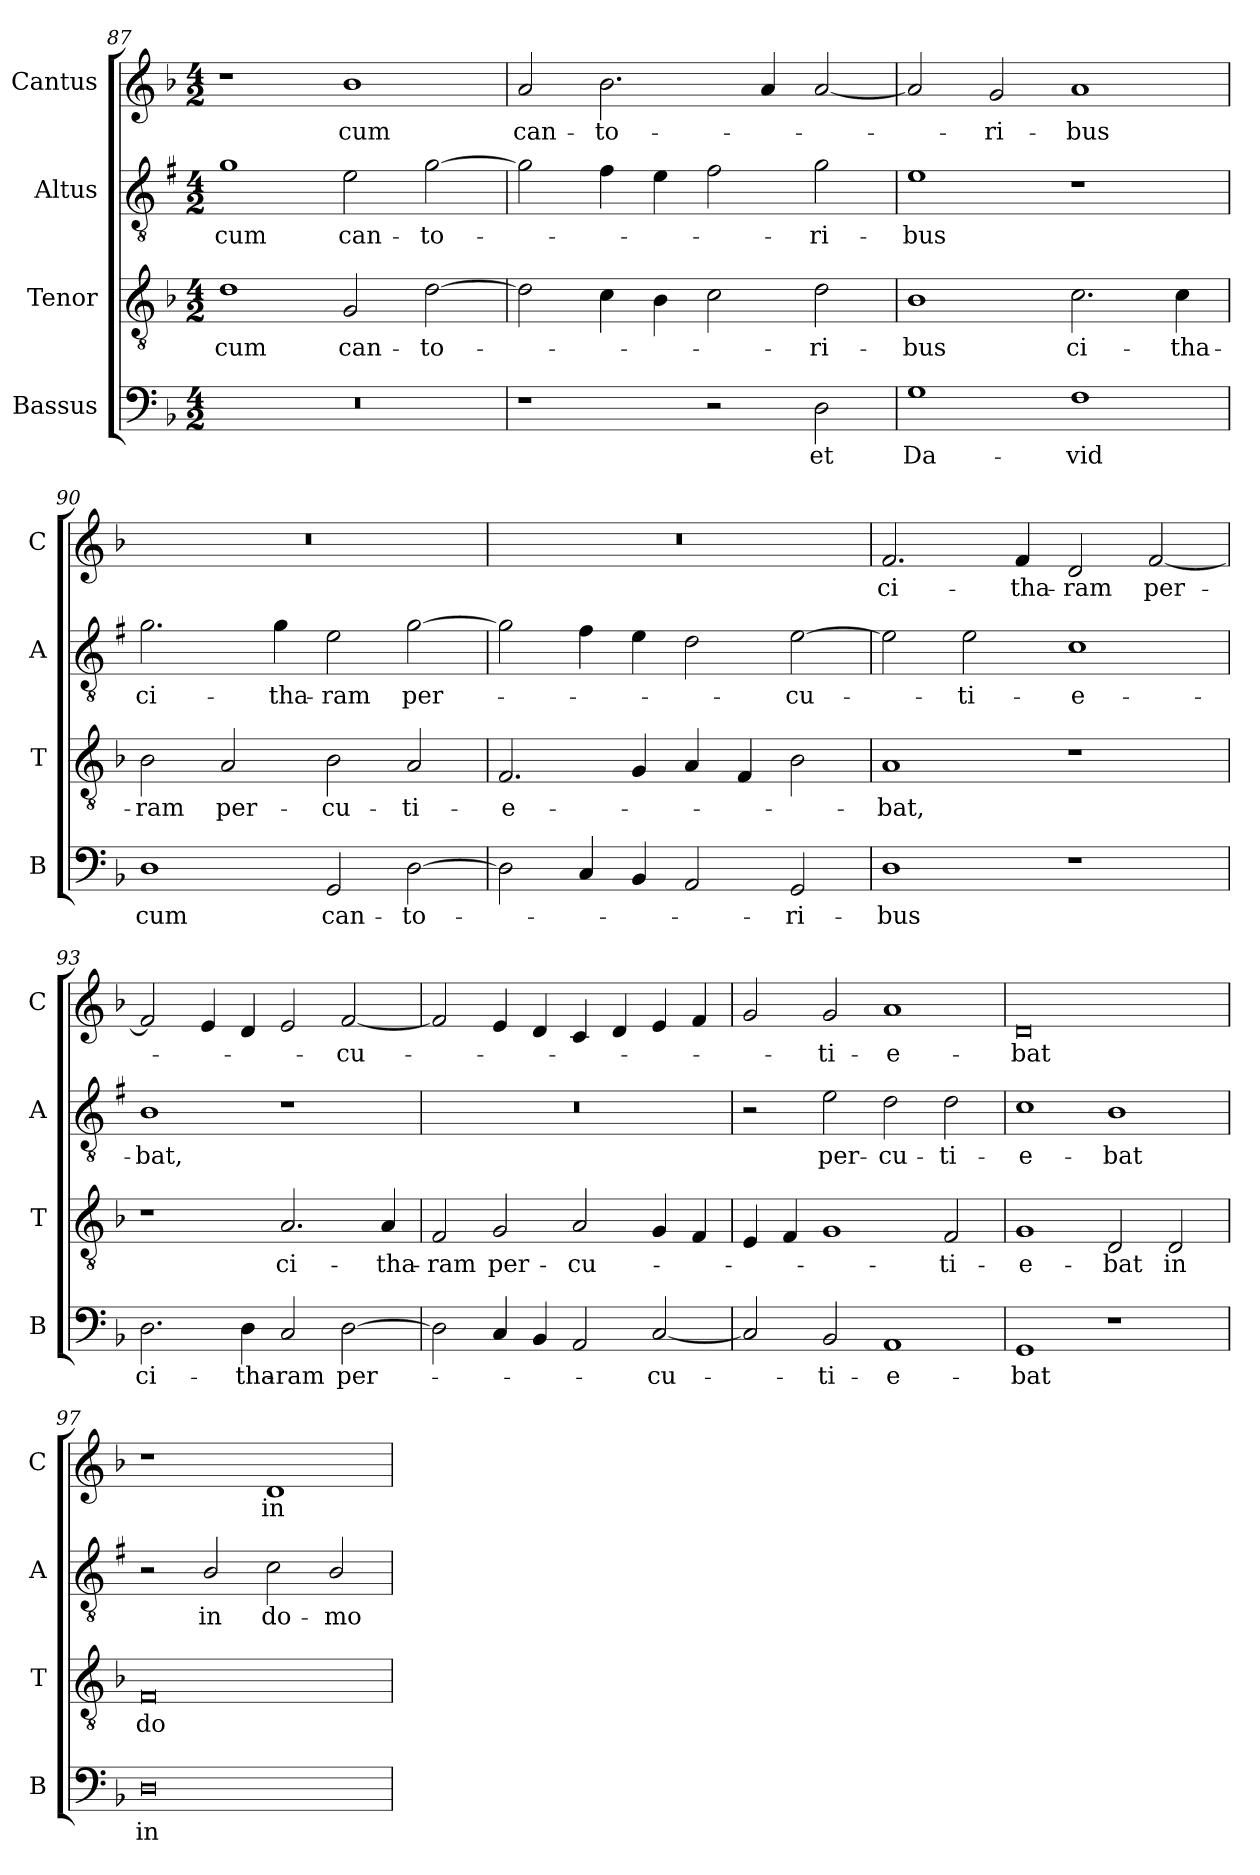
**kern	**text	**kern	**text	**kern	**text	**kern	**text
*part4	*part4	*part3	*part3	*part2	*part2	*part1	*part1
*staff4	*staff4	*staff3	*staff3	*staff2	*staff2	*staff1	*staff1
*I"Bassus	*	*I"Tenor	*	*I"Altus	*	*I"Cantus	*
*I'B	*	*I'T	*	*I'A	*	*I'C	*
*clefF4	*	*clefGv2	*	*clefGv2	*	*clefG2	*
*	*	*	*	*ITrd1c2	*	*	*
*k[b-]	*	*k[b-]	*	*k[b-]	*	*k[b-]	*
*F:	*	*F:	*	*F:	*	*F:	*
*M4/2	*	*M4/2	*	*M4/2	*	*M4/2	*
=87	=87	=87	=87	=87	=87	=87	=87
!	!	!	!LO:LY:b	!	!LO:LY:b	!	!
0r	.	1d	cum	1f	cum	1r	.
!	!	!	!LO:LY:b	!	!LO:LY:b	!	!LO:LY:b
.	.	2G/	can-	2d\	can-	1b-	cum
!	!	!	!LO:LY:b	!	!LO:LY:b	!	!
.	.	[2d\	-to-	[2f\	-to-	.	.
!!LO:PB:g=z
=88	=88	=88	=88	=88	=88	=88	=88
!	!	!	!	!	!	!	!LO:LY:b
1r	.	2d\]	.	2f\]	.	2a/	can-
!	!	!	!	!	!	!	!LO:LY:b
.	.	4c\	.	4e\	.	2.b-\	-to-
.	.	4B-\	.	4d\	.	.	.
2r	.	2c\	.	2e\	.	.	.
.	.	.	.	.	.	4a/	.
!	!LO:LY:b	!	!LO:LY:b	!	!LO:LY:b	!	!
2D\	et	2d\	-ri-	2f\	-ri-	[2a/	.
=89	=89	=89	=89	=89	=89	=89	=89
!	!LO:LY:b	!	!LO:LY:b	!	!LO:LY:b	!	!
1G	Da-	1B-	-bus	1d	-bus	2a/]	.
!	!	!	!	!	!	!	!LO:LY:b
.	.	.	.	.	.	2g/	-ri-
!	!LO:LY:b	!	!LO:LY:b	!	!	!	!LO:LY:b
1F	-vid	2.c\	ci-	1r	.	1a	-bus
!	!	!	!LO:LY:b	!	!	!	!
.	.	4c\	-tha-	.	.	.	.
=90	=90	=90	=90	=90	=90	=90	=90
!	!LO:LY:b	!	!LO:LY:b	!	!LO:LY:b	!	!
1D	cum	2B-\	-ram	2.f\	ci-	0r	.
!	!	!	!LO:LY:b	!	!	!	!
.	.	2A/	per-	.	.	.	.
!	!	!	!	!	!LO:LY:b	!	!
.	.	.	.	4f\	-tha-	.	.
!	!LO:LY:b	!	!LO:LY:b	!	!LO:LY:b	!	!
2GG/	can-	2B-\	-cu-	2d\	-ram	.	.
!	!LO:LY:b	!	!LO:LY:b	!	!LO:LY:b	!	!
[2D\	-to-	2A/	-ti-	[2f\	per-	.	.
=91	=91	=91	=91	=91	=91	=91	=91
!	!	!	!LO:LY:b	!	!	!	!
2D\]	.	2.F/	-e-	2f\]	.	0r	.
4C/	.	.	.	4e\	.	.	.
4BB-/	.	4G/	.	4d\	.	.	.
2AA/	.	4A/	.	2c\	.	.	.
.	.	4F/	.	.	.	.	.
!	!LO:LY:b	!	!	!	!LO:LY:b	!	!
2GG/	-ri-	2B-\	.	[2d\	-cu-	.	.
=92	=92	=92	=92	=92	=92	=92	=92
!	!LO:LY:b	!	!LO:LY:b	!	!	!	!LO:LY:b
1D	-bus	1A	-bat,	2d\]	.	2.f/	ci-
!	!	!	!	!	!LO:LY:b	!	!
.	.	.	.	2d\	-ti-	.	.
!	!	!	!	!	!	!	!LO:LY:b
.	.	.	.	.	.	4f/	-tha-
!	!	!	!	!	!LO:LY:b	!	!LO:LY:b
1r	.	1r	.	1B-	-e-	2d/	-ram
!	!	!	!	!	!	!	!LO:LY:b
.	.	.	.	.	.	[2f/	per-
=93	=93	=93	=93	=93	=93	=93	=93
!	!LO:LY:b	!	!	!	!LO:LY:b	!	!
2.D\	ci-	1r	.	1A	-bat,	2f/]	.
.	.	.	.	.	.	4e/	.
!	!LO:LY:b	!	!	!	!	!	!
4D\	-tha-	.	.	.	.	4d/	.
!	!LO:LY:b	!	!LO:LY:b	!	!	!	!
2C/	-ram	2.A/	ci-	1r	.	2e/	.
!	!LO:LY:b	!	!	!	!	!	!LO:LY:b
[2D\	per-	.	.	.	.	[2f/	-cu-
!	!	!	!LO:LY:b	!	!	!	!
.	.	4A/	-tha-	.	.	.	.
!!LO:LB:g=z
=94	=94	=94	=94	=94	=94	=94	=94
!	!	!	!LO:LY:b	!	!	!	!
2D\]	.	2F/	-ram	0r	.	2f/]	.
!	!	!	!LO:LY:b	!	!	!	!
4C/	.	2G/	per-	.	.	4e/	.
4BB-/	.	.	.	.	.	4d/	.
!	!	!	!LO:LY:b	!	!	!	!
2AA/	.	2A/	-cu-	.	.	4c/	.
.	.	.	.	.	.	4d/	.
!	!LO:LY:b	!	!	!	!	!	!
[2C/	-cu-	4G/	.	.	.	4e/	.
.	.	4F/	.	.	.	4f/	.
=95	=95	=95	=95	=95	=95	=95	=95
2C/]	.	4E/	.	2r	.	2g/	.
.	.	4F/	.	.	.	.	.
!	!LO:LY:b	!	!	!	!LO:LY:b	!	!LO:LY:b
2BB-/	-ti-	1G	.	2d\	per-	2g/	-ti-
!	!LO:LY:b	!	!	!	!LO:LY:b	!	!LO:LY:b
1AA	-e-	.	.	2c\	-cu-	1a	-e-
!	!	!	!LO:LY:b	!	!LO:LY:b	!	!
.	.	2F/	-ti-	2c\	-ti-	.	.
=96	=96	=96	=96	=96	=96	=96	=96
!	!LO:LY:b	!	!LO:LY:b	!	!LO:LY:b	!	!LO:LY:b
1GG	-bat	1G	-e-	1B-	-e-	0d	-bat
!	!	!	!LO:LY:b	!	!LO:LY:b	!	!
1r	.	2D/	-bat	1A	-bat	.	.
!	!	!	!LO:LY:b	!	!	!	!
.	.	2D/	in	.	.	.	.
=97	=97	=97	=97	=97	=97	=97	=97
!	!LO:LY:b	!	!LO:LY:b	!	!	!	!
0D	in	0F	do-	2r	.	1r	.
!	!	!	!	!	!LO:LY:b	!	!
.	.	.	.	2A/	in	.	.
!	!	!	!	!	!LO:LY:b	!	!LO:LY:b
.	.	.	.	2B-\	do-	1d	in
!	!	!	!	!	!LO:LY:b	!	!
.	.	.	.	2A/	-mo	.	.
=	=	=	=	=	=	=	=
*-	*-	*-	*-	*-	*-	*-	*-
